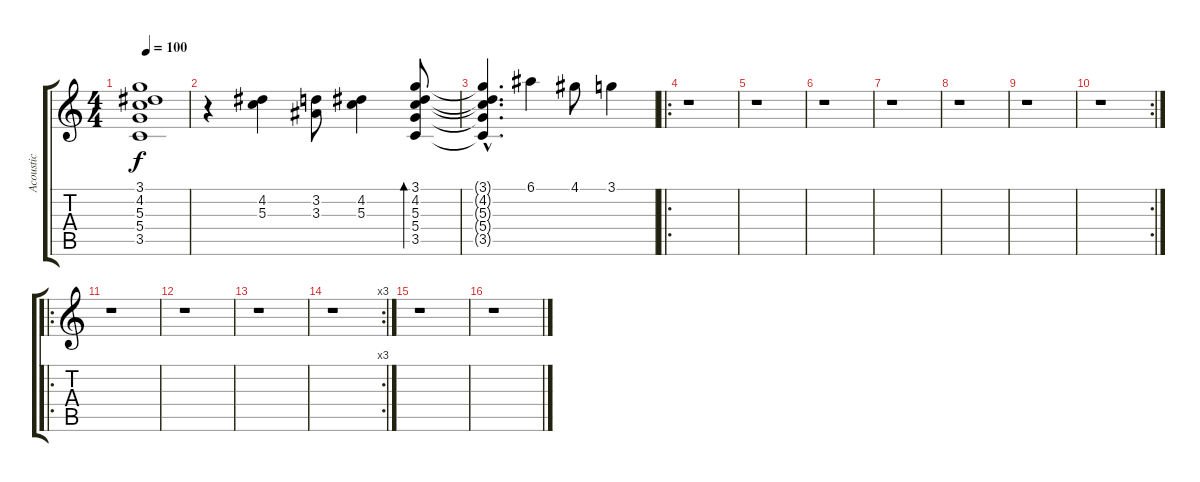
\track ("Acoustic" "Acoustic") {instrument electricguitarclean}
\staff {score tabs}
\tuning (E4 B3 G3 D3 A2 E2) {hide}
\ts (4 4)
\tempo 100
\clef g2
\ks c
(3.1{t} 4.2{t} 5.3{t} 5.4{t} 3.5{t}).1{dy f} |
r.4 (4.2 5.3).4 (3.2 3.3).8 (4.2 5.3).4 (3.1 4.2 5.3 5.4 3.5).8{bd 60} |
(3.1{hac t} 4.2{hac t} 5.3{hac t} 5.4{hac t} 3.5{hac t}).4{d} 6.1.4 4.1.8 3.1.4 |
\ro
r.1 |
r.1 |
r.1 |
r.1 |
r.1 |
r.1 |
\rc 2
r.1 |
\ro
r.1 |
r.1 |
r.1 |
\rc 3
r.1 |
r.1 |
r.1
